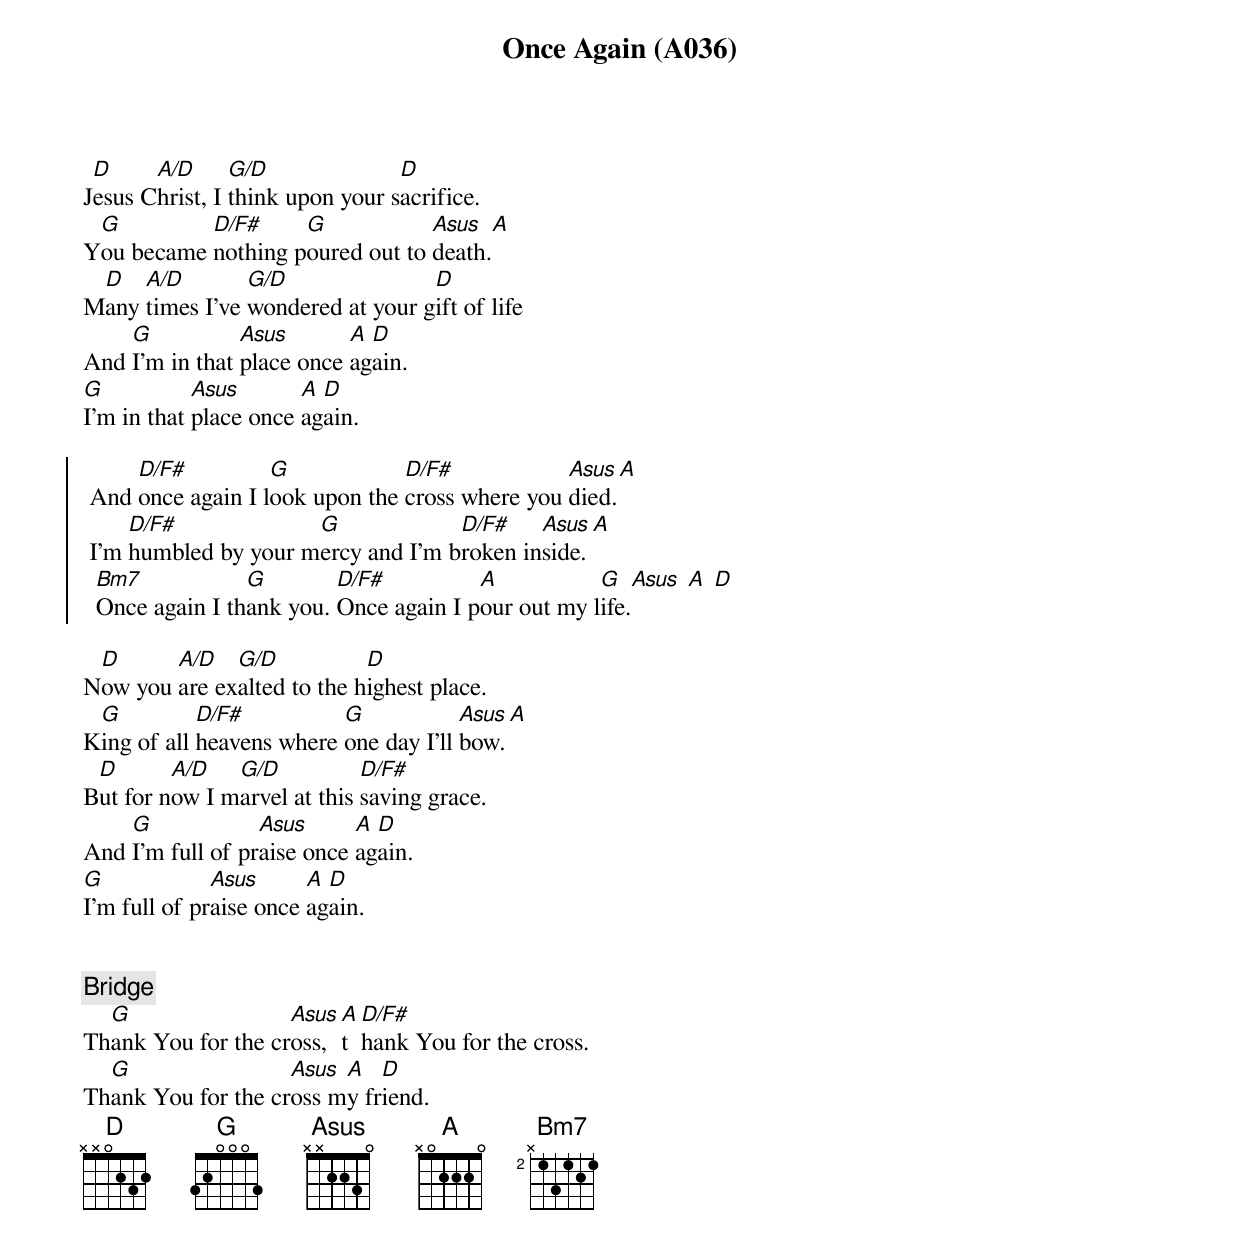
{title: Once Again (A036)}
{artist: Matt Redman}

J[D]esus C[A/D]hrist, I [G/D]think upon your s[D]acrifice.
Y[G]ou became [D/F#]nothing p[G]oured out to [Asus]death.[A]
M[D]any [A/D]times I've [G/D]wondered at your g[D]ift of life
And [G]I'm in that [Asus]place once [A]ag[D]ain.
[G]I'm in that [Asus]place once [A]ag[D]ain.

{soc}
 And [D/F#]once again I l[G]ook upon the [D/F#]cross where you [Asus]died.[A]
 I'm [D/F#]humbled by your m[G]ercy and I'm b[D/F#]roken in[Asus]side.[A]
  [Bm7]Once again I th[G]ank you. [D/F#]Once again I p[A]our out my l[G]ife.[Asus] [A] [D]
 {eoc}

N[D]ow you [A/D]are ex[G/D]alted to the h[D]ighest place.
K[G]ing of all [D/F#]heavens where [G]one day I'll [Asus]bow.[A]
B[D]ut for n[A/D]ow I m[G/D]arvel at this [D/F#]saving grace.
And [G]I'm full of pr[Asus]aise once [A]ag[D]ain.
[G]I'm full of pr[Asus]aise once [A]ag[D]ain.


{comment: Bridge}
Th[G]ank You for the cr[Asus]oss,[A]t[D/F#]hank You for the cross.
Th[G]ank You for the cr[Asus]oss m[A]y fr[D]iend.
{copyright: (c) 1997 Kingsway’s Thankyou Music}
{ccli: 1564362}
